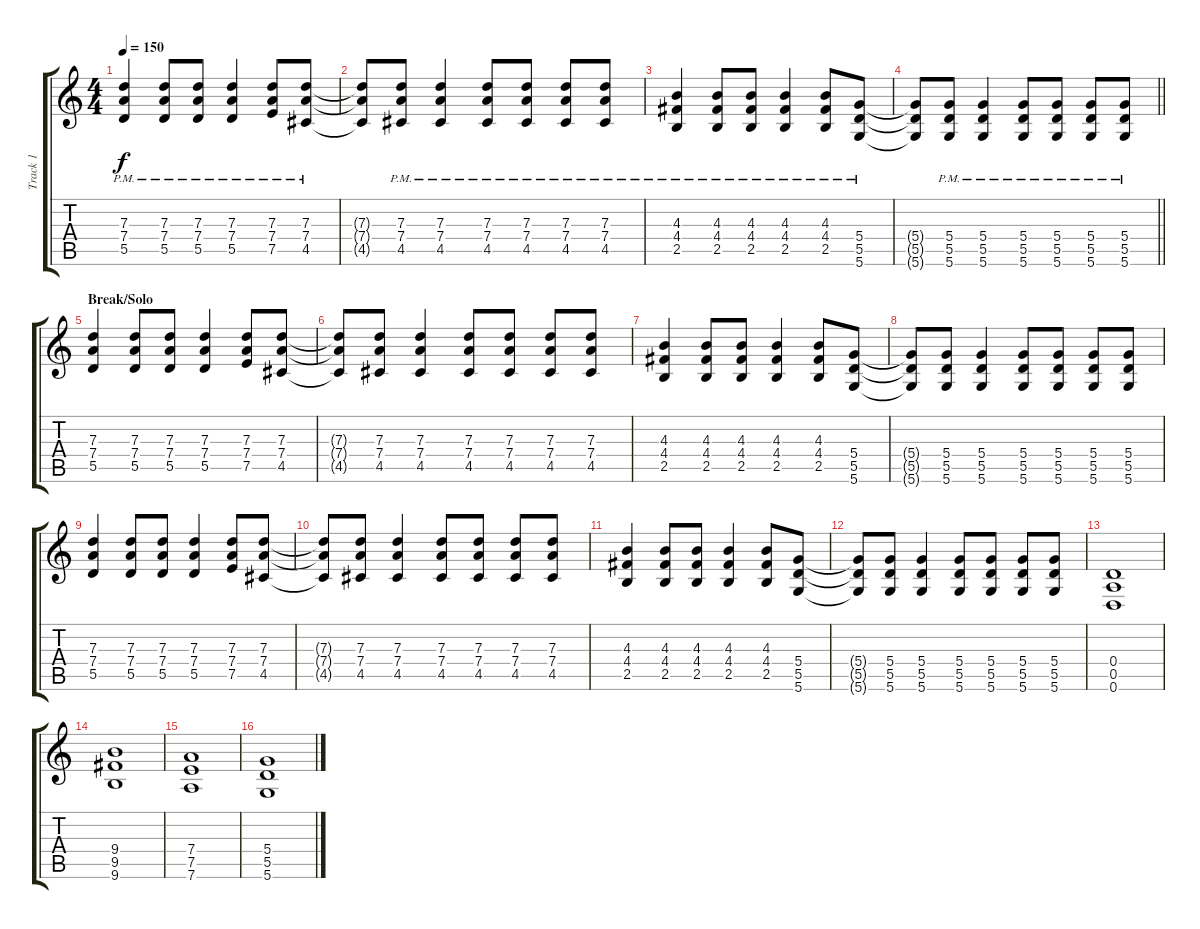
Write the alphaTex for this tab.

\track ("Track 1" "Track 1") {instrument electricguitarclean}
\staff {score tabs}
\tuning (E4 B3 G3 D3 A2 D2) {hide}
\ts (4 4)
\tempo 150
\clef g2
\ks c
(7.3{pm} 7.4{pm} 5.5{pm}).4{dy f} (7.3{pm} 7.4{pm} 5.5{pm}).8 (7.3{pm} 7.4{pm} 5.5{pm}).8 (7.3{pm} 7.4{pm} 5.5{pm}).4 (7.3{pm} 7.4{pm} 7.5{pm}).8 (7.3{pm} 7.4{pm} 4.5{pm}).8 |
(7.3{t} 7.4{t} 4.5{t}).8 (7.3{pm} 7.4{pm} 4.5{pm}).8 (7.3{pm} 7.4{pm} 4.5{pm}).4 (7.3{pm} 7.4{pm} 4.5{pm}).8 (7.3{pm} 7.4{pm} 4.5{pm}).8 (7.3{pm} 7.4{pm} 4.5{pm}).8 (7.3{pm} 7.4{pm} 4.5{pm}).8 |
(4.3{pm} 4.4{pm} 2.5{pm}).4 (4.3{pm} 4.4{pm} 2.5{pm}).8 (4.3{pm} 4.4{pm} 2.5{pm}).8 (4.3{pm} 4.4{pm} 2.5{pm}).4 (4.3{pm} 4.4{pm} 2.5{pm}).8 (5.4{pm} 5.5{pm} 5.6{pm}).8 |
\barLineRight lightlight
(5.4{t} 5.5{t} 5.6{t}).8 (5.4{pm} 5.5{pm} 5.6{pm}).8 (5.4{pm} 5.5{pm} 5.6{pm}).4 (5.4{pm} 5.5{pm} 5.6{pm}).8 (5.4{pm} 5.5{pm} 5.6{pm}).8 (5.4{pm} 5.5{pm} 5.6{pm}).8 (5.4{pm} 5.5{pm} 5.6{pm}).8 |
\section ("" "Break/Solo")
(7.3 7.4 5.5).4 (7.3 7.4 5.5).8 (7.3 7.4 5.5).8 (7.3 7.4 5.5).4 (7.3 7.4 7.5).8 (7.3 7.4 4.5).8 |
(7.3{t} 7.4{t} 4.5{t}).8 (7.3 7.4 4.5).8 (7.3 7.4 4.5).4 (7.3 7.4 4.5).8 (7.3 7.4 4.5).8 (7.3 7.4 4.5).8 (7.3 7.4 4.5).8 |
(4.3 4.4 2.5).4 (4.3 4.4 2.5).8 (4.3 4.4 2.5).8 (4.3 4.4 2.5).4 (4.3 4.4 2.5).8 (5.4 5.5 5.6).8 |
(5.4{t} 5.5{t} 5.6{t}).8 (5.4 5.5 5.6).8 (5.4 5.5 5.6).4 (5.4 5.5 5.6).8 (5.4 5.5 5.6).8 (5.4 5.5 5.6).8 (5.4 5.5 5.6).8 |
(7.3 7.4 5.5).4 (7.3 7.4 5.5).8 (7.3 7.4 5.5).8 (7.3 7.4 5.5).4 (7.3 7.4 7.5).8 (7.3 7.4 4.5).8 |
(7.3{t} 7.4{t} 4.5{t}).8 (7.3 7.4 4.5).8 (7.3 7.4 4.5).4 (7.3 7.4 4.5).8 (7.3 7.4 4.5).8 (7.3 7.4 4.5).8 (7.3 7.4 4.5).8 |
(4.3 4.4 2.5).4 (4.3 4.4 2.5).8 (4.3 4.4 2.5).8 (4.3 4.4 2.5).4 (4.3 4.4 2.5).8 (5.4 5.5 5.6).8 |
(5.4{t} 5.5{t} 5.6{t}).8 (5.4 5.5 5.6).8 (5.4 5.5 5.6).4 (5.4 5.5 5.6).8 (5.4 5.5 5.6).8 (5.4 5.5 5.6).8 (5.4 5.5 5.6).8 |
(0.4 0.5 0.6).1 |
(9.4 9.5 9.6).1 |
(7.4 7.5 7.6).1 |
(5.4 5.5 5.6).1
